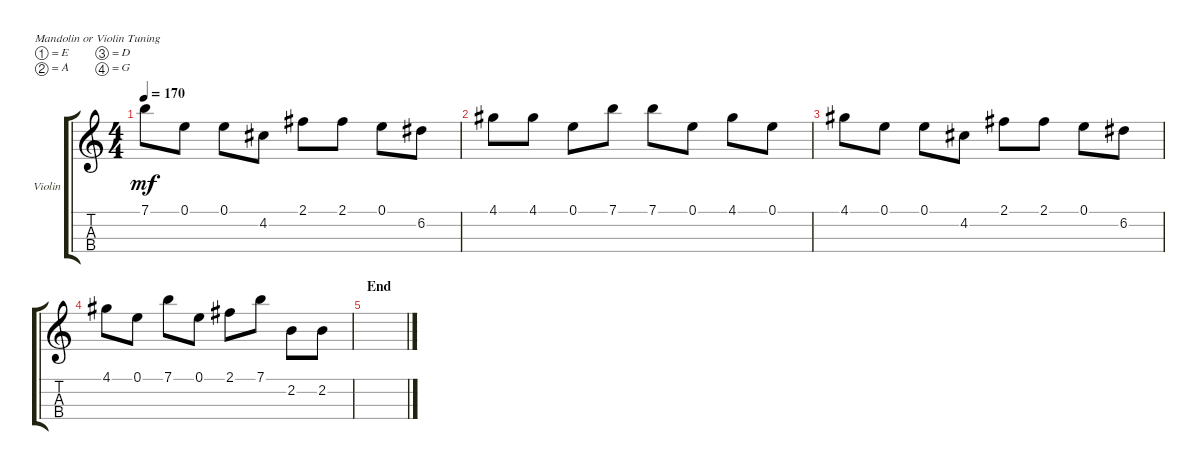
\defaultSystemsLayout 4
\bracketExtendMode groupsimilarinstruments
\firstSystemTrackNameOrientation horizontal
\otherSystemsTrackNameOrientation horizontal
\track ("Violin" "Violin") {instrument violin}
\staff {score tabs}
\tuning (E5 A4 D4 G3)
\ts (4 4)
\tempo 170
\clef g2
\scale
0.33101
\ks c
7.1.8{dy mf} 0.1.8 0.1.8 4.2.8 2.1.8 2.1.8 0.1.8 6.2.8 |
\scale
0.296703 4.1.8 4.1.8 0.1.8 7.1.8 7.1.8 0.1.8 4.1.8 0.1.8 |
\scale
0.351648 4.1.8 0.1.8 0.1.8 4.2.8 2.1.8 2.1.8 0.1.8 6.2.8 |
\scale
0.351648 4.1.8 0.1.8 7.1.8 0.1.8 2.1.8 7.1.8 2.2.8 2.2.8 |
\section ("" "End")
